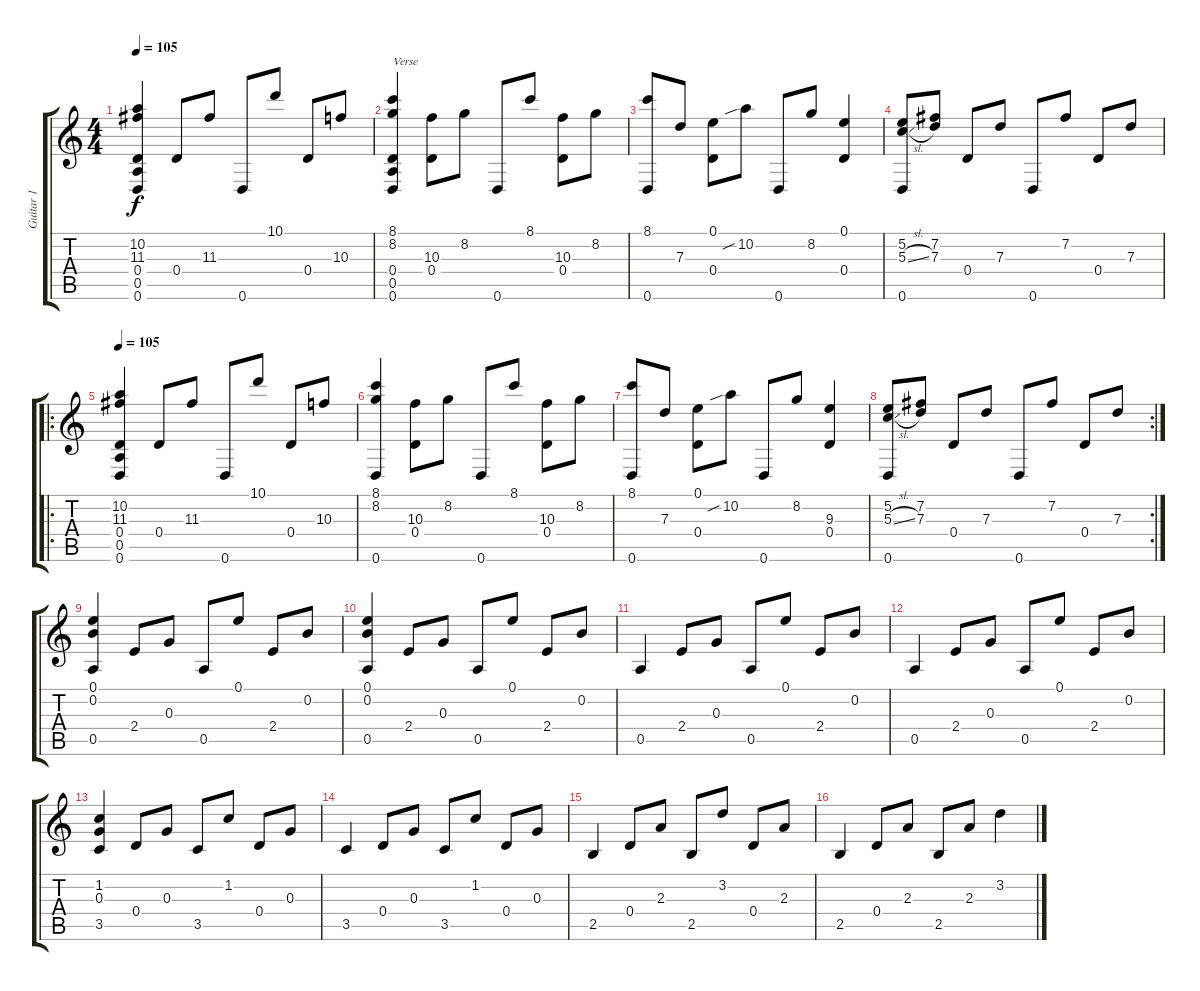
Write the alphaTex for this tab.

\track ("Guitar 1" "Guitar 1") {instrument acousticguitarsteel}
\staff {score tabs}
\tuning (E4 B3 G3 D3 A2 D2) {hide}
\ts (4 4)
\tempo 105
\clef g2
\ks c
(10.2 11.3 0.4 0.5 0.6).4{dy f} 0.4.8 11.3.8 0.6.8 10.1.8 0.4.8 10.3.8 |
(8.1 8.2 0.4 0.5 0.6).4{txt "Verse"} (10.3 0.4).8 8.2.8 0.6.8 8.1.8 (10.3 0.4).8 8.2.8 |
(8.1 0.6).8 7.3.8 (0.1 0.4).8 10.2{sib}.8 0.6.8 8.2.8 (0.1 0.4).4 |
(5.2 5.3{sl} 0.6).8 (7.2 7.3).8 0.4.8 7.3.8 0.6.8 7.2.8 0.4.8 7.3.8 |
\ro
\tempo 105
(10.2 11.3 0.4 0.5 0.6).4 0.4.8 11.3.8 0.6.8 10.1.8 0.4.8 10.3.8 |
(8.1 8.2 0.6).4 (10.3 0.4).8 8.2.8 0.6.8 8.1.8 (10.3 0.4).8 8.2.8 |
(8.1 0.6).8 7.3.8 (0.1 0.4).8 10.2{sib}.8 0.6.8 8.2.8 (9.3 0.4).4 |
\rc 2
(5.2 5.3{sl} 0.6).8 (7.2 7.3).8 0.4.8 7.3.8 0.6.8 7.2.8 0.4.8 7.3.8 |
(0.1 0.2 0.5).4 2.4.8 0.3.8 0.5.8 0.1.8 2.4.8 0.2.8 |
(0.1 0.2 0.5).4 2.4.8 0.3.8 0.5.8 0.1.8 2.4.8 0.2.8 |
0.5.4 2.4.8 0.3.8 0.5.8 0.1.8 2.4.8 0.2.8 |
0.5.4 2.4.8 0.3.8 0.5.8 0.1.8 2.4.8 0.2.8 |
(1.2 0.3 3.5).4 0.4.8 0.3.8 3.5.8 1.2.8 0.4.8 0.3.8 |
3.5.4 0.4.8 0.3.8 3.5.8 1.2.8 0.4.8 0.3.8 |
2.5.4 0.4.8 2.3.8 2.5.8 3.2.8 0.4.8 2.3.8 |
2.5.4 0.4.8 2.3.8 2.5.8 2.3.8 3.2.4
